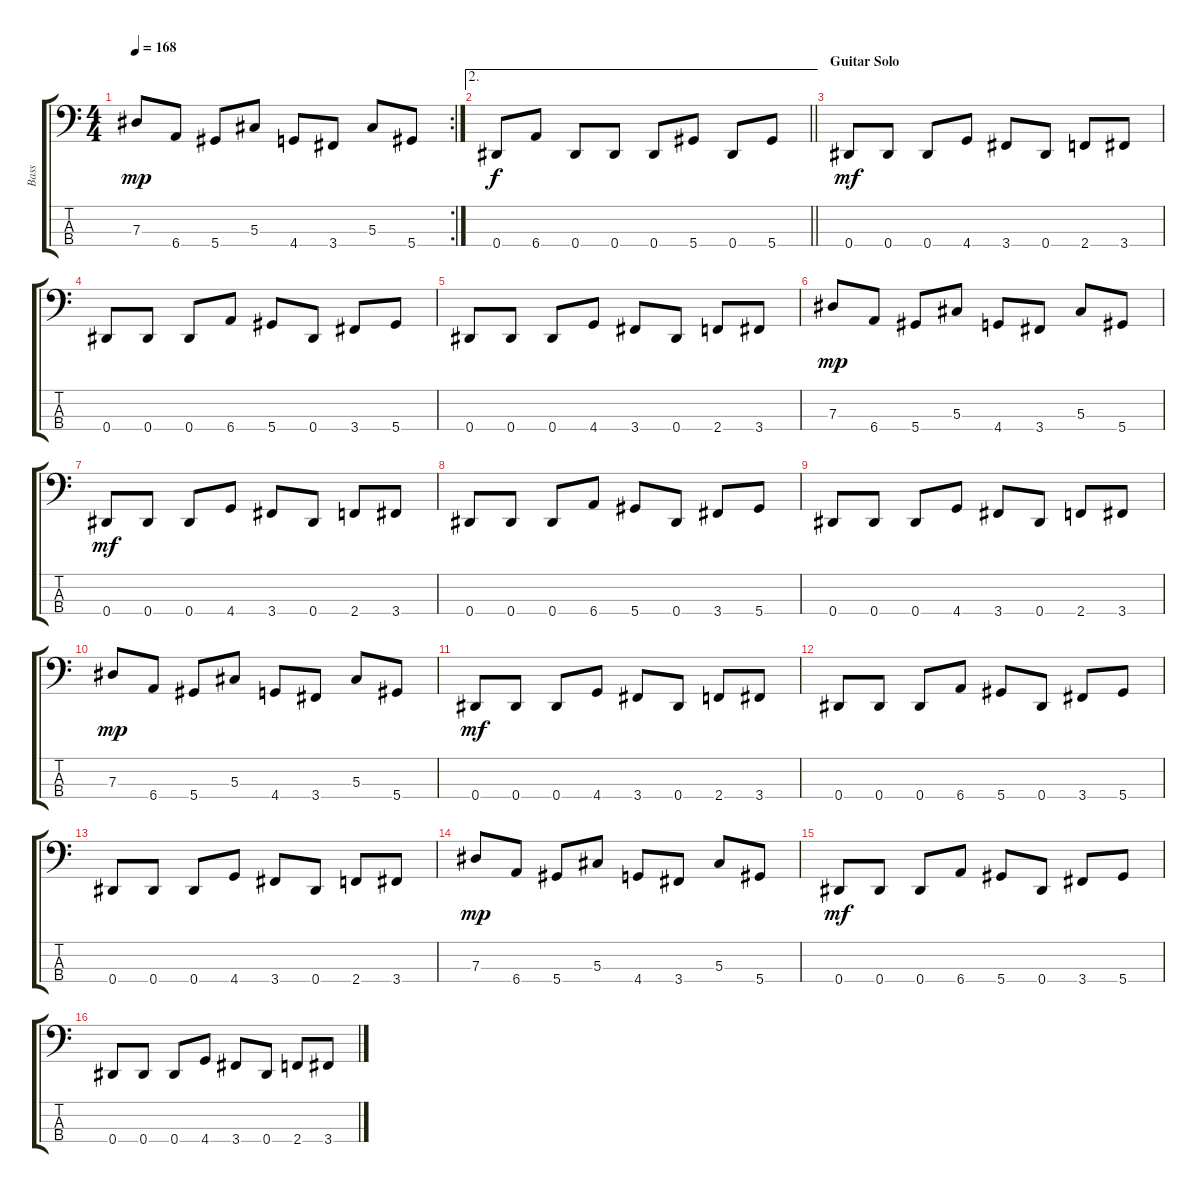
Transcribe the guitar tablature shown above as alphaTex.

\track ("Bass" "Bass") {instrument electricbassfinger}
\staff {score tabs}
\tuning (Gb2 Db2 Ab1 Eb1) {hide}
\rc 2
\ts (4 4)
\tempo 168
\clef f4
\ks c
7.3.8{dy mp} 6.4.8 5.4.8 5.3.8 4.4.8 3.4.8 5.3.8 5.4.8 |
\ae 2
\barLineRight lightlight
0.4.8{dy f} 6.4.8 0.4.8 0.4.8 0.4.8 5.4.8 0.4.8 5.4.8 |
\section ("" "Guitar Solo")
0.4.8{dy mf} 0.4.8 0.4.8 4.4.8 3.4.8 0.4.8 2.4.8 3.4.8 |
0.4.8 0.4.8 0.4.8 6.4.8 5.4.8 0.4.8 3.4.8 5.4.8 |
0.4.8 0.4.8 0.4.8 4.4.8 3.4.8 0.4.8 2.4.8 3.4.8 |
7.3.8{dy mp} 6.4.8 5.4.8 5.3.8 4.4.8 3.4.8 5.3.8 5.4.8 |
0.4.8{dy mf} 0.4.8 0.4.8 4.4.8 3.4.8 0.4.8 2.4.8 3.4.8 |
0.4.8 0.4.8 0.4.8 6.4.8 5.4.8 0.4.8 3.4.8 5.4.8 |
0.4.8 0.4.8 0.4.8 4.4.8 3.4.8 0.4.8 2.4.8 3.4.8 |
7.3.8{dy mp} 6.4.8 5.4.8 5.3.8 4.4.8 3.4.8 5.3.8 5.4.8 |
0.4.8{dy mf} 0.4.8 0.4.8 4.4.8 3.4.8 0.4.8 2.4.8 3.4.8 |
0.4.8 0.4.8 0.4.8 6.4.8 5.4.8 0.4.8 3.4.8 5.4.8 |
0.4.8 0.4.8 0.4.8 4.4.8 3.4.8 0.4.8 2.4.8 3.4.8 |
7.3.8{dy mp} 6.4.8 5.4.8 5.3.8 4.4.8 3.4.8 5.3.8 5.4.8 |
0.4.8{dy mf} 0.4.8 0.4.8 6.4.8 5.4.8 0.4.8 3.4.8 5.4.8 |
0.4.8 0.4.8 0.4.8 4.4.8 3.4.8 0.4.8 2.4.8 3.4.8
